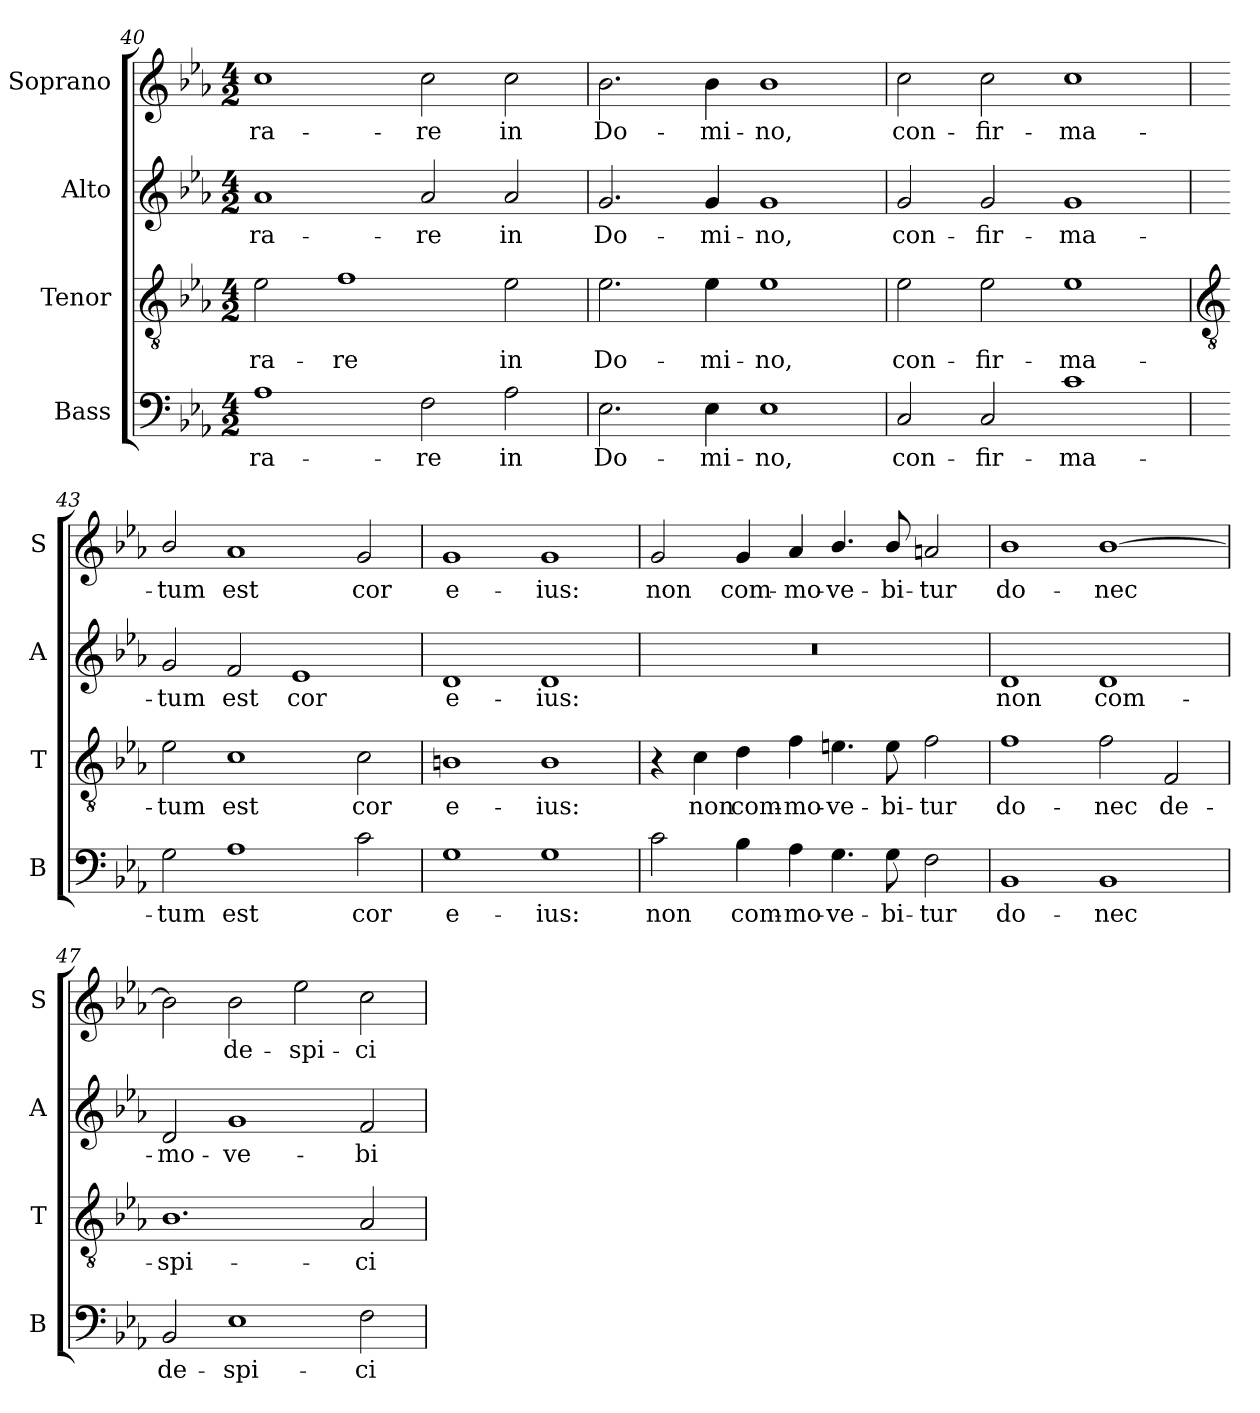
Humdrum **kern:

**kern	**text	**kern	**text	**kern	**text	**kern	**text
*part4	*part4	*part3	*part3	*part2	*part2	*part1	*part1
*staff4	*staff4	*staff3	*staff3	*staff2	*staff2	*staff1	*staff1
*I"Bass	*	*I"Tenor	*	*I"Alto	*	*I"Soprano	*
*I'B	*	*I'T	*	*I'A	*	*I'S	*
*clefF4	*	*clefGv2	*	*clefG2	*	*clefG2	*
*k[b-e-a-]	*	*k[b-e-a-]	*	*k[b-e-a-]	*	*k[b-e-a-]	*
*E-:	*	*E-:	*	*E-:	*	*E-:	*
*M4/2	*	*M4/2	*	*M4/2	*	*M4/2	*
=40	=40	=40	=40	=40	=40	=40	=40
!	!LO:LY:b	!	!LO:LY:b	!	!LO:LY:b	!	!LO:LY:b
1A-	-ra-	2e-	-ra-	1a-	-ra-	1cc	-ra-
!	!	!	!LO:LY:b	!	!	!	!
.	.	1f	-re	.	.	.	.
!	!LO:LY:b	!	!	!	!LO:LY:b	!	!LO:LY:b
2F	-re	.	.	2a-/	-re	2cc	-re
!	!LO:LY:b	!	!LO:LY:b	!	!LO:LY:b	!	!LO:LY:b
2A-	in	2e-	in	2a-/	in	2cc	in
=41	=41	=41	=41	=41	=41	=41	=41
!	!LO:LY:b	!	!LO:LY:b	!	!LO:LY:b	!	!LO:LY:b
2.E-	Do-	2.e-	Do-	2.g	Do-	2.b-	Do-
!	!LO:LY:b	!	!LO:LY:b	!	!LO:LY:b	!	!LO:LY:b
4E-	-mi-	4e-	-mi-	4g	-mi-	4b-	-mi-
!	!LO:LY:b	!	!LO:LY:b	!	!LO:LY:b	!	!LO:LY:b
1E-	-no,	1e-	-no,	1g	-no,	1b-	-no,
=42	=42	=42	=42	=42	=42	=42	=42
!	!LO:LY:b	!	!LO:LY:b	!	!LO:LY:b	!	!LO:LY:b
2C	con-	2e-	con-	2g	con-	2cc	con-
!	!LO:LY:b	!	!LO:LY:b	!	!LO:LY:b	!	!LO:LY:b
2C	-fir-	2e-	-fir-	2g	-fir-	2cc	-fir-
!	!LO:LY:b	!	!LO:LY:b	!	!LO:LY:b	!	!LO:LY:b
1c	-ma-	1e-	-ma-	1g	-ma-	1cc	-ma-
!!LO:LB:g=z
=43	=43	=43	=43	=43	=43	=43	=43
*	*	*clefGv2	*	*	*	*	*
!	!LO:LY:b	!	!LO:LY:b	!	!LO:LY:b	!	!LO:LY:b
2G	-tum	2e-	-tum	2g	-tum	2b-/	-tum
!	!LO:LY:b	!	!LO:LY:b	!	!LO:LY:b	!	!LO:LY:b
1A-	est	1c	est	2f	est	1a-	est
!	!	!	!	!	!LO:LY:b	!	!
.	.	.	.	1e-	cor	.	.
!	!LO:LY:b	!	!LO:LY:b	!	!	!	!LO:LY:b
2c	cor	2c	cor	.	.	2g	cor
=44	=44	=44	=44	=44	=44	=44	=44
!	!LO:LY:b	!	!LO:LY:b	!	!LO:LY:b	!	!LO:LY:b
1G	e-	1Bn	e-	1d	e-	1g	e-
!	!LO:LY:b	!	!LO:LY:b	!	!LO:LY:b	!	!LO:LY:b
1G	-ius:	1B	-ius:	1d	-ius:	1g	-ius:
=45	=45	=45	=45	=45	=45	=45	=45
!	!LO:LY:b	!	!	!	!	!	!LO:LY:b
2c	non	4r	.	0r	.	2g	non
!	!	!	!LO:LY:b	!	!	!	!
.	.	4c	non	.	.	.	.
!	!LO:LY:b	!	!LO:LY:b	!	!	!	!LO:LY:b
4B-	com-	4d	com-	.	.	4g	com-
!	!LO:LY:b	!	!LO:LY:b	!	!	!	!LO:LY:b
4A-	-mo-	4f	-mo-	.	.	4a-	-mo-
!	!LO:LY:b	!	!LO:LY:b	!	!	!	!LO:LY:b
4.G	-ve-	4.en	-ve-	.	.	4.b-/	-ve-
!	!LO:LY:b	!	!LO:LY:b	!	!	!	!LO:LY:b
8G	-bi-	8e	-bi-	.	.	8b-/	-bi-
!	!LO:LY:b	!	!LO:LY:b	!	!	!	!LO:LY:b
2F	-tur	2f	-tur	.	.	2an	-tur
=46	=46	=46	=46	=46	=46	=46	=46
!	!LO:LY:b	!	!LO:LY:b	!	!LO:LY:b	!	!LO:LY:b
1BB-	do-	1f	do-	1d	non	1b-	do-
!	!LO:LY:b	!	!LO:LY:b	!	!LO:LY:b	!	!LO:LY:b
1BB-	-nec	2f	-nec	1d	com-	[1b-	-nec
!	!	!	!LO:LY:b	!	!	!	!
.	.	2F	de-	.	.	.	.
=47	=47	=47	=47	=47	=47	=47	=47
!	!LO:LY:b	!	!LO:LY:b	!	!LO:LY:b	!	!
2BB-	de-	1.B-	-spi-	2d	-mo-	2b-]	.
!	!LO:LY:b	!	!	!	!LO:LY:b	!	!LO:LY:b
1E-	-spi-	.	.	1g	-ve-	2b-	de-
!	!	!	!	!	!	!	!LO:LY:b
.	.	.	.	.	.	2ee-	-spi-
!	!LO:LY:b	!	!LO:LY:b	!	!LO:LY:b	!	!LO:LY:b
2F	-ci-	2A-/	-ci-	2f	-bi-	2cc	-ci-
=	=	=	=	=	=	=	=
*-	*-	*-	*-	*-	*-	*-	*-
